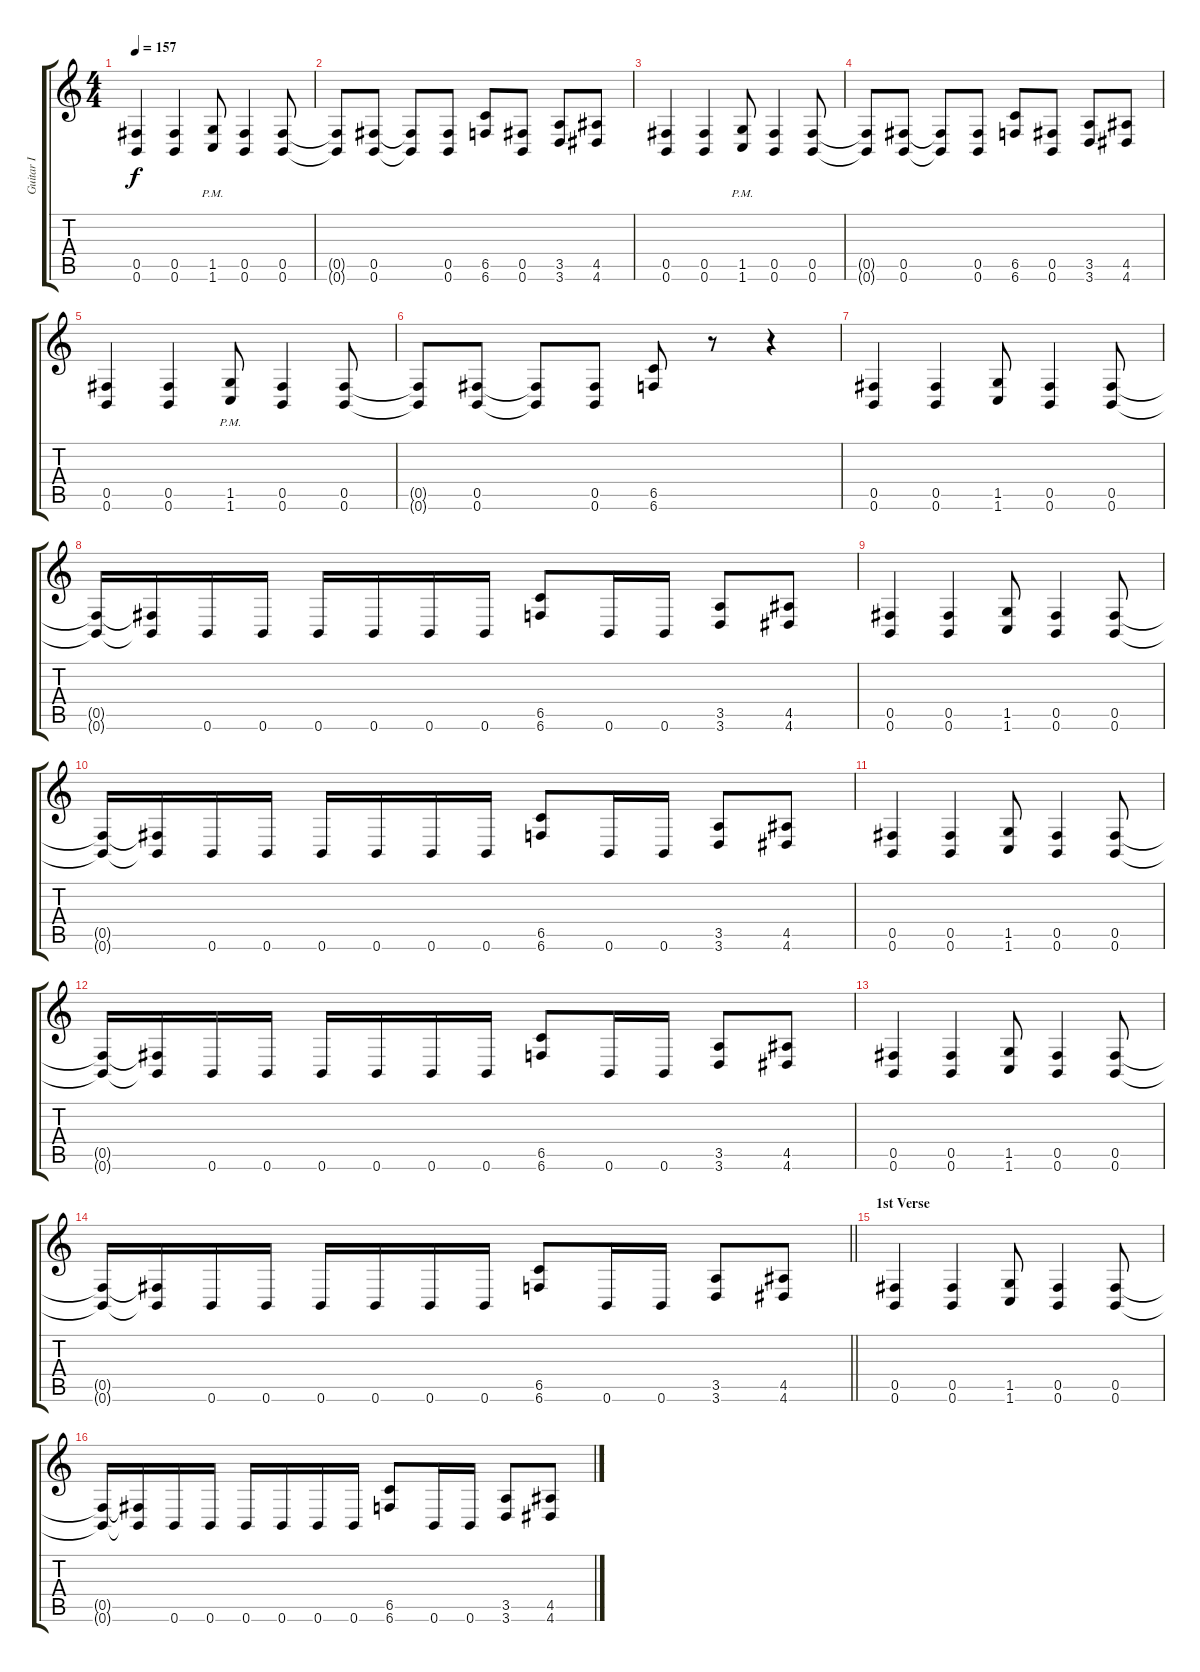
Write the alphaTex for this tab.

\track ("Guitar I" "Guitar I") {instrument distortionguitar}
\staff {score tabs}
\tuning (Db4 Ab3 E3 B2 Gb2 B1) {hide}
\ts (4 4)
\tempo 157
\clef g2
\ks c
(0.5 0.6).4{dy f} (0.5 0.6).4 (1.5{pm} 1.6{pm}).8 (0.5 0.6).4 (0.5 0.6).8 |
(0.5{t} 0.6{t}).8 (0.5 0.6).8 (0.5{t} 0.6{t}).8 (0.5 0.6).8 (6.5 6.6).8 (0.5 0.6).8 (3.5 3.6).8 (4.5 4.6).8 |
(0.5 0.6).4 (0.5 0.6).4 (1.5{pm} 1.6{pm}).8 (0.5 0.6).4 (0.5 0.6).8 |
(0.5{t} 0.6{t}).8 (0.5 0.6).8 (0.5{t} 0.6{t}).8 (0.5 0.6).8 (6.5 6.6).8 (0.5 0.6).8 (3.5 3.6).8 (4.5 4.6).8 |
(0.5 0.6).4 (0.5 0.6).4 (1.5{pm} 1.6{pm}).8 (0.5 0.6).4 (0.5 0.6).8 |
(0.5{t} 0.6{t}).8 (0.5 0.6).8 (0.5{t} 0.6{t}).8 (0.5 0.6).8 (6.5 6.6).8 r.8 r.4 |
(0.5 0.6).4 (0.5 0.6).4 (1.5 1.6).8 (0.5 0.6).4 (0.5 0.6).8 |
(0.5{t} 0.6{t}).16 (0.5{t} 0.6{t}).16 0.6.16 0.6.16 0.6.16 0.6.16 0.6.16 0.6.16 (6.5 6.6).8 0.6.16 0.6.16 (3.5 3.6).8 (4.5 4.6).8 |
(0.5 0.6).4 (0.5 0.6).4 (1.5 1.6).8 (0.5 0.6).4 (0.5 0.6).8 |
(0.5{t} 0.6{t}).16 (0.5{t} 0.6{t}).16 0.6.16 0.6.16 0.6.16 0.6.16 0.6.16 0.6.16 (6.5 6.6).8 0.6.16 0.6.16 (3.5 3.6).8 (4.5 4.6).8 |
(0.5 0.6).4 (0.5 0.6).4 (1.5 1.6).8 (0.5 0.6).4 (0.5 0.6).8 |
(0.5{t} 0.6{t}).16 (0.5{t} 0.6{t}).16 0.6.16 0.6.16 0.6.16 0.6.16 0.6.16 0.6.16 (6.5 6.6).8 0.6.16 0.6.16 (3.5 3.6).8 (4.5 4.6).8 |
(0.5 0.6).4 (0.5 0.6).4 (1.5 1.6).8 (0.5 0.6).4 (0.5 0.6).8 |
\barLineRight lightlight
(0.5{t} 0.6{t}).16 (0.5{t} 0.6{t}).16 0.6.16 0.6.16 0.6.16 0.6.16 0.6.16 0.6.16 (6.5 6.6).8 0.6.16 0.6.16 (3.5 3.6).8 (4.5 4.6).8 |
\section ("" "1st Verse")
(0.5 0.6).4 (0.5 0.6).4 (1.5 1.6).8 (0.5 0.6).4 (0.5 0.6).8 |
(0.5{t} 0.6{t}).16 (0.5{t} 0.6{t}).16 0.6.16 0.6.16 0.6.16 0.6.16 0.6.16 0.6.16 (6.5 6.6).8 0.6.16 0.6.16 (3.5 3.6).8 (4.5 4.6).8
